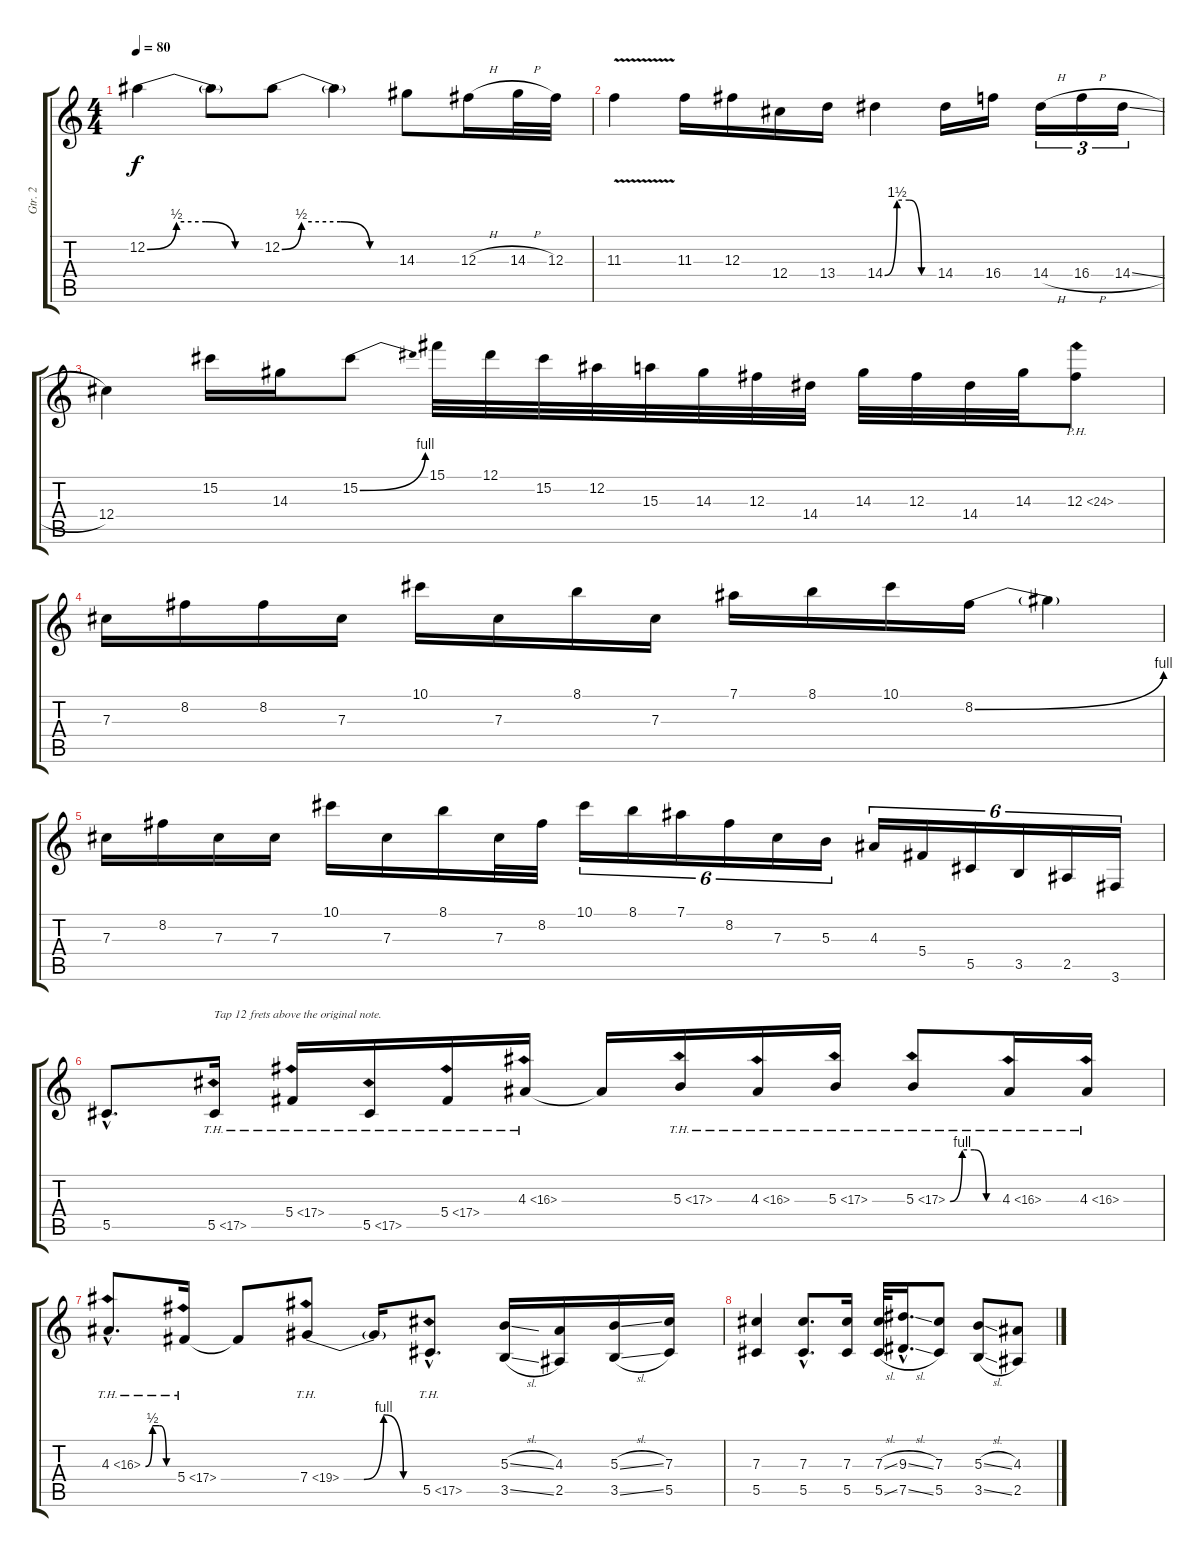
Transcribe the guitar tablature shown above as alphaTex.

\track ("Gtr. 2" "Gtr. 2") {instrument distortionguitar}
\staff {score tabs}
\tuning (Eb4 Bb3 Gb3 Db3 Ab2 Eb2) {hide}
\ts (4 4)
\tempo 80
\clef g2
\ks c
12.2{be (custom 0 0 15 2 30 2 45 0 60 0)}.4{dy f} 12.2{t}.8 12.2{be (custom 0 0 10 2 30 2 45 0 60 0)}.8 12.2{t}.4 14.3.8 12.3{h}.16 14.3{h}.32 12.3.32 |
11.3{v}.4 11.3.16 12.3.16 12.4.16 13.4.16 14.4{be (custom 0 0 15 6 30 6 45 0 60 0)}.4 14.4.16 16.4.16 14.4{h}.16{tu (3 2)} 16.4{h}.16{tu (3 2)} 14.4{sl}.16{tu (3 2)} |
12.4.4 15.2.16 14.3.16 15.2{be (bend 0 0 60 4)}.8 15.1.32 12.1.32 15.2.32 12.2.32 15.3.32 14.3.32 12.3.32 14.4.32 14.3.32 12.3.32 14.4.32 14.3.32 12.3{ph 12}.8 |
7.3.16 8.2.16 8.2.16 7.3.16 10.1.16 7.3.16 8.1.16 7.3.16 7.1.16 8.1.16 10.1.16 8.2{be (bend 0 0 60 4)}.16 8.2{t}.4 |
7.3.16 8.2.16 7.3.16 7.3.16 10.1.16 7.3.16 8.1.16 7.3.32 8.2.32 10.1.16{tu (6 4)} 8.1.16{tu (6 4)} 7.1.16{tu (6 4)} 8.2.16{tu (6 4)} 7.3.16{tu (6 4)} 5.3.16{tu (6 4)} 4.3.16{tu (6 4)} 5.4.16{tu (6 4)} 5.5.16{tu (6 4)} 3.5.16{tu (6 4)} 2.5.16{tu (6 4)} 3.6.16{tu (6 4)} |
5.5{hac}.8{d} 5.5{th 12}.16{txt "Tap 12 frets above the original note."} 5.4{th 12}.16 5.5{th 12}.16 5.4{th 12}.16 4.3{th 12}.16 4.3{t}.16 5.3{th 12}.16 4.3{th 12}.16 5.3{th 12}.16 5.3{be (custom 0 0 15 4 30 4 45 0 60 0) th 12}.8 4.3{th 12}.16 4.3{th 12}.16 |
4.3{be (custom 0 0 15 2 30 2 45 0 60 0) th 12 hac}.8{d} 5.4{th 12}.16 5.4{t}.8 7.4{be (custom 0 0 15 0 30 4 45 0 60 0) th 12}.8 7.4{t}.16 5.5{th 12 hac}.8{d} (5.3{sl} 3.5{sl}).16 (4.3 2.5).16 (5.3{sl} 3.5{sl}).16 (7.3 5.5).16 |
(7.3 5.5).4{volume 13} (7.3{hac} 5.5{hac}).8{d} (7.3 5.5).16 (7.3{sl} 5.5{sl}).32 (9.3{sl hac} 7.5{sl hac}).16{d} (7.3 5.5).8 (5.3{sl} 3.5{sl}).8 (4.3 2.5).8
